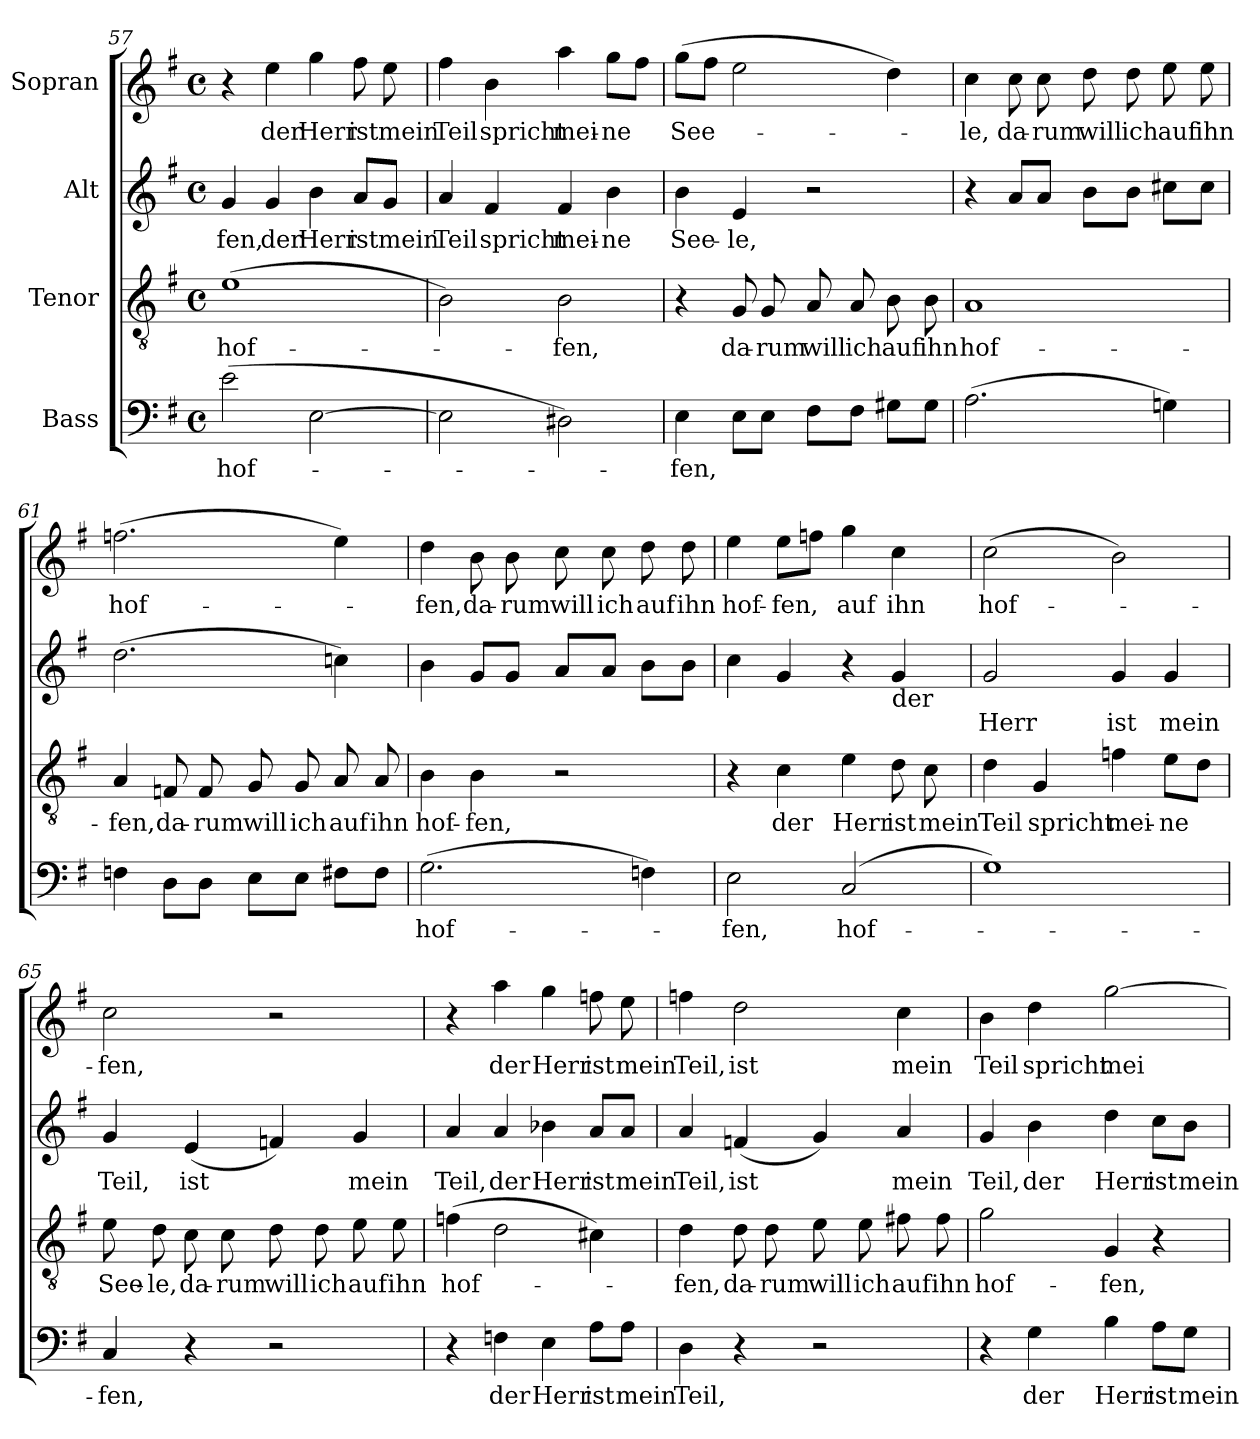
**kern	**text	**kern	**text	**kern	**text	**kern	**text
*part4	*part4	*part3	*part3	*part2	*part2	*part1	*part1
*staff4	*staff4	*staff3	*staff3	*staff2	*staff2	*staff1	*staff1
*I"Bass	*	*I"Tenor	*	*I"Alt	*	*I"Sopran	*
!!LO:LB:g=z
*clefF4	*	*clefGv2	*	*clefG2	*	*clefG2	*
*k[f#]	*	*k[f#]	*	*k[f#]	*	*k[f#]	*
*G:	*	*G:	*	*G:	*	*G:	*
*M4/4	*	*M4/4	*	*M4/4	*	*M4/4	*
*met(c)	*	*met(c)	*	*met(c)	*	*met(c)	*
=57	=57	=57	=57	=57	=57	=57	=57
(>2e\	hof-	(>1e	hof-	4g/	-fen,	4r	.
.	.	.	.	4g/	der	4ee\	der
[2E\	.	.	.	4b\	Herr	4gg\	Herr
.	.	.	.	8a/L	ist	8ff#\	ist
.	.	.	.	8g/J	mein	8ee\	mein
=58	=58	=58	=58	=58	=58	=58	=58
2E\]	.	2B\)	.	4a/	Teil	4ff#\	Teil
.	.	.	.	4f#/	spricht	4b\	spricht
2D#X\)	.	2B\	-fen,	4f#/	mei-	4aa\	mei-
.	.	.	.	4b\	-ne	8gg\L	-ne
.	.	.	.	.	.	8ff#\J	.
=59	=59	=59	=59	=59	=59	=59	=59
4E\	-fen,	4r	.	4b\	See-	(>8gg\L	See-
.	.	.	.	.	.	8ff#\J	.
8E\L	.	8G/	da-	4e/	-le,	2ee\	.
8E\J	.	8G/	-rum	.	.	.	.
8F#\L	.	8A/	will	2r	.	.	.
8F#\J	.	8A/	ich	.	.	.	.
8G#X\L	.	8B\	auf	.	.	4dd\)	.
8G#\J	.	8B\	ihn	.	.	.	.
=60	=60	=60	=60	=60	=60	=60	=60
(>2.A\	.	1A	hof-	4r	.	4cc\	-le,
.	.	.	.	8a/L	.	8cc\	da-
.	.	.	.	8a/J	.	8cc\	-rum
.	.	.	.	8b\L	.	8dd\	will
.	.	.	.	8b\J	.	8dd\	ich
4Gn\)	.	.	.	8cc#X\L	.	8ee\	auf
.	.	.	.	8cc#\J	.	8ee\	ihn
!!LO:LB:g=z
=61	=61	=61	=61	=61	=61	=61	=61
4Fn\	.	4A/	-fen,	(>2.dd\	.	(>2.ffn\	hof-
8D\L	.	8Fn/	da-	.	.	.	.
8D\J	.	8F/	-rum	.	.	.	.
8E\L	.	8G/	will	.	.	.	.
8E\J	.	8G/	ich	.	.	.	.
8F#X\L	.	8A/	auf	4ccn\)	.	4ee\)	.
8F#\J	.	8A/	ihn	.	.	.	.
=62	=62	=62	=62	=62	=62	=62	=62
(>2.G\	hof-	4B\	hof-	4b\	.	4dd\	-fen,
.	.	4B\	-fen,	8g/L	.	8b\	da-
.	.	.	.	8g/J	.	8b\	-rum
.	.	2r	.	8a/L	.	8cc\	will
.	.	.	.	8a/J	.	8cc\	ich
4Fn\)	.	.	.	8b\L	.	8dd\	auf
.	.	.	.	8b\J	.	8dd\	ihn
=63	=63	=63	=63	=63	=63	=63	=63
2E\	-fen,	4r	.	4cc\	.	4ee\	hof-
.	.	4c\	der	4g/	.	8ee\L	-fen,
.	.	.	.	.	.	8ffn\J	.
(>2C/	hof-	4e\	Herr	4r	.	4gg\	auf
!	!	!	!	!LO:TX:b:t=der	!	!	!
.	.	8d\	ist	4g/	.	4cc\	ihn
.	.	8c\	mein	.	.	.	.
!!LO:PB:g=z
=64	=64	=64	=64	=64	=64	=64	=64
1G)	.	4d\	Teil	2g/	Herr	(>2cc\	hof-
.	.	4G/	spricht	.	.	.	.
.	.	4fn\	mei-	4g/	ist	2b\)	.
.	.	8e\L	-ne	4g/	mein	.	.
.	.	8d\J	.	.	.	.	.
=65	=65	=65	=65	=65	=65	=65	=65
4C/	-fen,	8e\	See-	4g/	Teil,	2cc\	-fen,
.	.	8d\	-le,	.	.	.	.
4r	.	8c\	da-	(>4e/	ist	.	.
.	.	8c\	-rum	.	.	.	.
2r	.	8d\	will	4fn/)	.	2r	.
.	.	8d\	ich	.	.	.	.
.	.	8e\	auf	4g/	mein	.	.
.	.	8e\	ihn	.	.	.	.
=66	=66	=66	=66	=66	=66	=66	=66
4r	.	(>4fn\	hof-	4a/	Teil,	4r	.
4Fn\	der	2d\	.	4a/	der	4aa\	der
4E\	Herr	.	.	4b-X\	Herr	4gg\	Herr
8A\L	ist	4c#X\)	.	8a/L	ist	8ffn\	ist
8A\J	mein	.	.	8a/J	mein	8ee\	mein
=67	=67	=67	=67	=67	=67	=67	=67
4D\	Teil,	4d\	-fen,	4a/	Teil,	4ffn\	Teil,
4r	.	8d\	da-	(>4fn/	ist	2dd\	ist
.	.	8d\	-rum	.	.	.	.
2r	.	8e\	will	4g/)	.	.	.
.	.	8e\	ich	.	.	.	.
.	.	8f#X\	auf	4a/	mein	4cc\	mein
.	.	8f#\	ihn	.	.	.	.
!!LO:LB:g=z
=68	=68	=68	=68	=68	=68	=68	=68
4r	.	2g\	hof-	4g/	Teil,	4b\	Teil
4G\	der	.	.	4b\	der	4dd\	spricht
4B\	Herr	4G/	-fen,	4dd\	Herr	[2gg\	mei-
8A\L	ist	4r	.	8cc\L	ist	.	.
8G\J	mein	.	.	8b\J	mein	.	.
=	=	=	=	=	=	=	=
*-	*-	*-	*-	*-	*-	*-	*-
